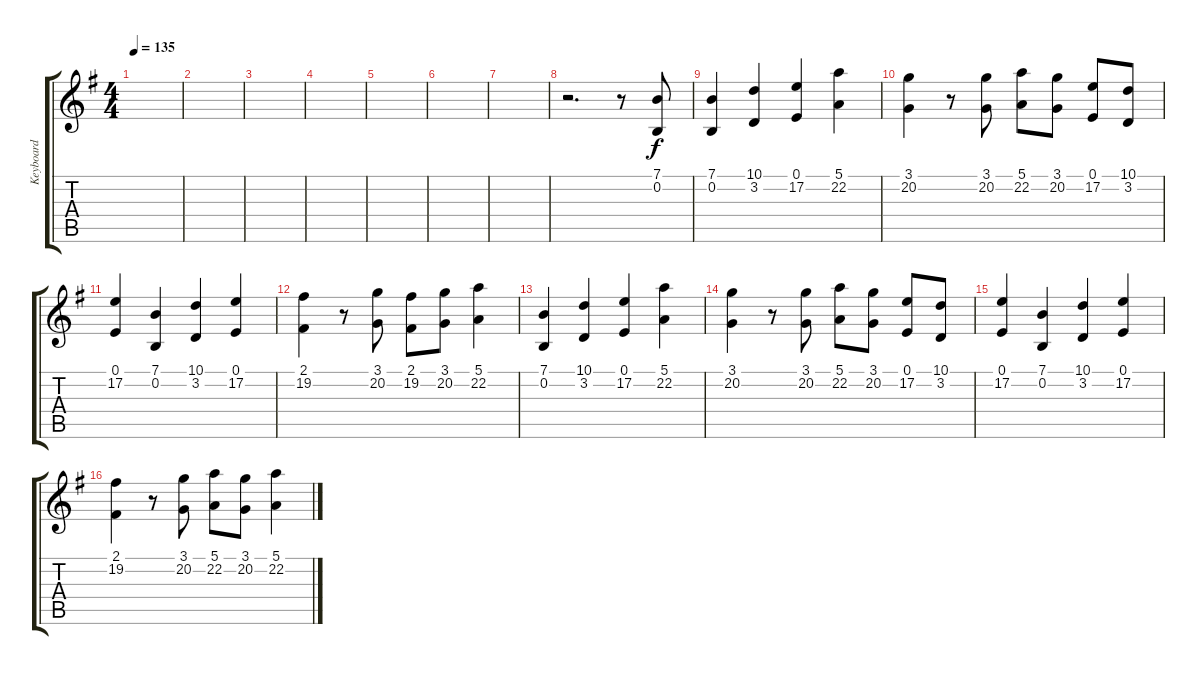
\track ("Keyboard" "Keyboard") {instrument stringensemble1}
\staff {score tabs}
\tuning (E4 B3 G3 D3 A2 E2) {hide}
\ts (4 4)
\tempo 135
\clef g2
\ks g
|
|
|
|
|
|
|
r.2{d} r.8 (7.1 0.2).8 |
(7.1 0.2).4 (10.1 3.2).4 (0.1 17.2).4 (5.1 22.2).4 |
(3.1 20.2).4 r.8 (3.1 20.2).8 (5.1 22.2).8 (3.1 20.2).8 (0.1 17.2).8 (10.1 3.2).8 |
(0.1 17.2).4 (7.1 0.2).4 (10.1 3.2).4 (0.1 17.2).4 |
(2.1 19.2).4 r.8 (3.1 20.2).8 (2.1 19.2).8 (3.1 20.2).8 (5.1 22.2).4 |
(7.1 0.2).4 (10.1 3.2).4 (0.1 17.2).4 (5.1 22.2).4 |
(3.1 20.2).4 r.8 (3.1 20.2).8 (5.1 22.2).8 (3.1 20.2).8 (0.1 17.2).8 (10.1 3.2).8 |
(0.1 17.2).4 (7.1 0.2).4 (10.1 3.2).4 (0.1 17.2).4 |
(2.1 19.2).4 r.8 (3.1 20.2).8 (5.1 22.2).8 (3.1 20.2).8 (5.1 22.2).4
